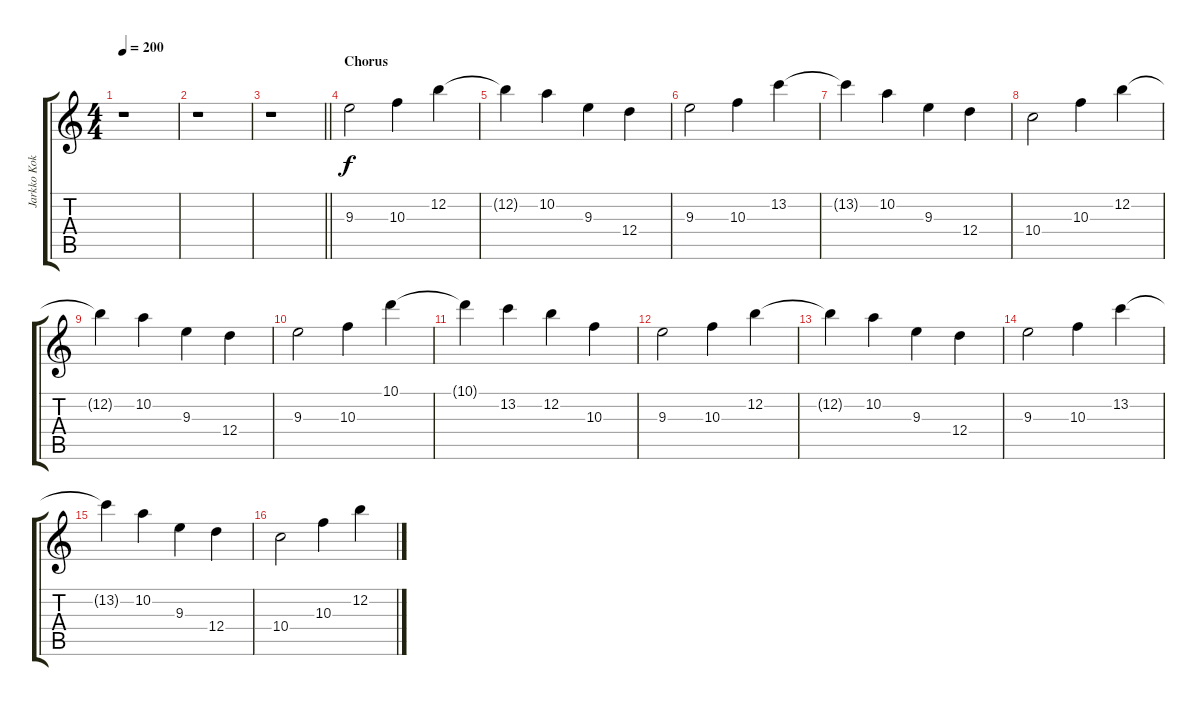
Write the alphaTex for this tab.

\track ("Jarkko Kokko (lead guitar)" "Jarkko Kok") {instrument distortionguitar}
\staff {score tabs}
\tuning (E4 B3 G3 D3 A2 E2) {hide}
\ts (4 4)
\tempo 200
\clef g2
\ks c
r.1{dy f} |
r.1 |
\barLineRight lightlight
r.1 |
\section ("" "Chorus")
\ks aminor
9.3.2 10.3.4 12.2.4 |
12.2{t}.4 10.2.4 9.3.4 12.4.4 |
9.3.2 10.3.4 13.2.4 |
13.2{t}.4 10.2.4 9.3.4 12.4.4 |
10.4.2 10.3.4 12.2.4 |
12.2{t}.4 10.2.4 9.3.4 12.4.4 |
9.3.2 10.3.4 10.1.4 |
10.1{t}.4 13.2.4 12.2.4 10.3.4 |
9.3.2 10.3.4 12.2.4 |
12.2{t}.4 10.2.4 9.3.4 12.4.4 |
9.3.2 10.3.4 13.2.4 |
13.2{t}.4 10.2.4 9.3.4 12.4.4 |
10.4.2 10.3.4 12.2.4
